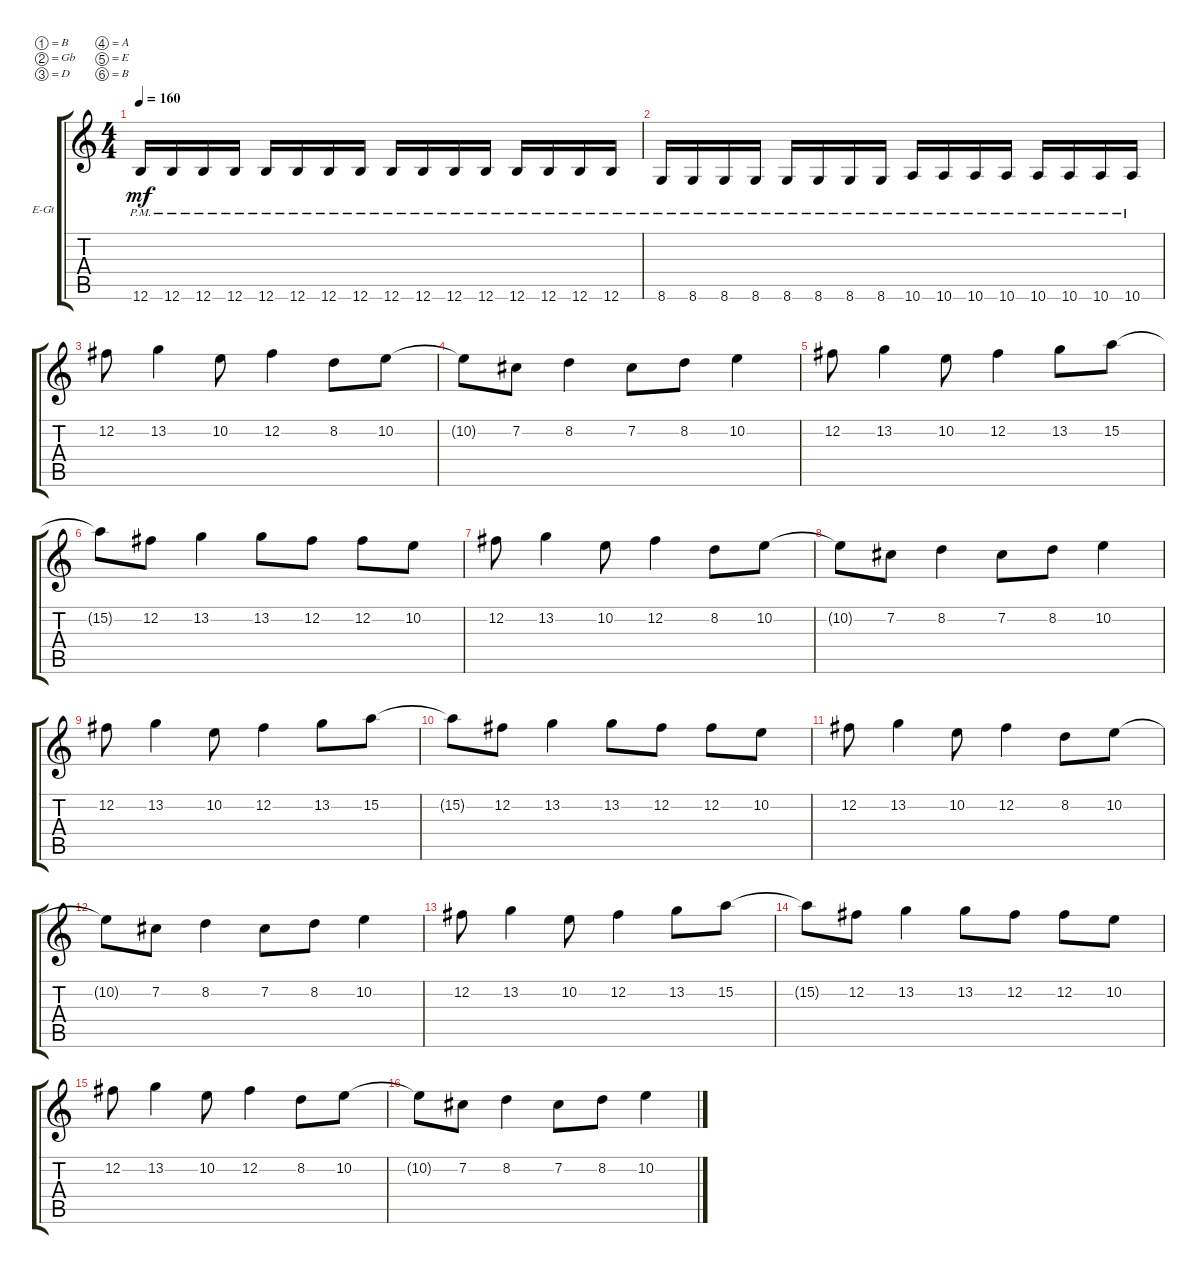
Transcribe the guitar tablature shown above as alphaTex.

\bracketExtendMode groupsimilarinstruments
\firstSystemTrackNameOrientation horizontal
\otherSystemsTrackNameOrientation horizontal
\track ("Add. Guitar 3" "E-Gt") {instrument distortionguitar}
\staff {score tabs}
\tuning (B3 Gb3 D3 A2 E2 B1)
\ts (4 4)
\tempo 160
\clef g2
\ks c
12.6{pm}.16{dy mf} 12.6{pm}.16 12.6{pm}.16 12.6{pm}.16 12.6{pm}.16 12.6{pm}.16 12.6{pm}.16 12.6{pm}.16 12.6{pm}.16 12.6{pm}.16 12.6{pm}.16 12.6{pm}.16 12.6{pm}.16 12.6{pm}.16 12.6{pm}.16 12.6{pm}.16 |
8.6{pm}.16 8.6{pm}.16 8.6{pm}.16 8.6{pm}.16 8.6{pm}.16 8.6{pm}.16 8.6{pm}.16 8.6{pm}.16 10.6{pm}.16 10.6{pm}.16 10.6{pm}.16 10.6{pm}.16 10.6{pm}.16 10.6{pm}.16 10.6{pm}.16 10.6{pm}.16 |
12.2.8 13.2.4 10.2.8 12.2.4 8.2.8 10.2.8 |
10.2{t}.8 7.2.8 8.2.4 7.2.8 8.2.8 10.2.4 |
12.2.8 13.2.4 10.2.8 12.2.4 13.2.8 15.2.8 |
15.2{t}.8 12.2.8 13.2.4 13.2.8 12.2.8 12.2.8 10.2.8 |
12.2.8 13.2.4 10.2.8 12.2.4 8.2.8 10.2.8 |
10.2{t}.8 7.2.8 8.2.4 7.2.8 8.2.8 10.2.4 |
12.2.8 13.2.4 10.2.8 12.2.4 13.2.8 15.2.8 |
15.2{t}.8 12.2.8 13.2.4 13.2.8 12.2.8 12.2.8 10.2.8 |
12.2.8 13.2.4 10.2.8 12.2.4 8.2.8 10.2.8 |
10.2{t}.8 7.2.8 8.2.4 7.2.8 8.2.8 10.2.4 |
12.2.8 13.2.4 10.2.8 12.2.4 13.2.8 15.2.8 |
15.2{t}.8 12.2.8 13.2.4 13.2.8 12.2.8 12.2.8 10.2.8 |
12.2.8 13.2.4 10.2.8 12.2.4 8.2.8 10.2.8 |
10.2{t}.8 7.2.8 8.2.4 7.2.8 8.2.8 10.2.4
